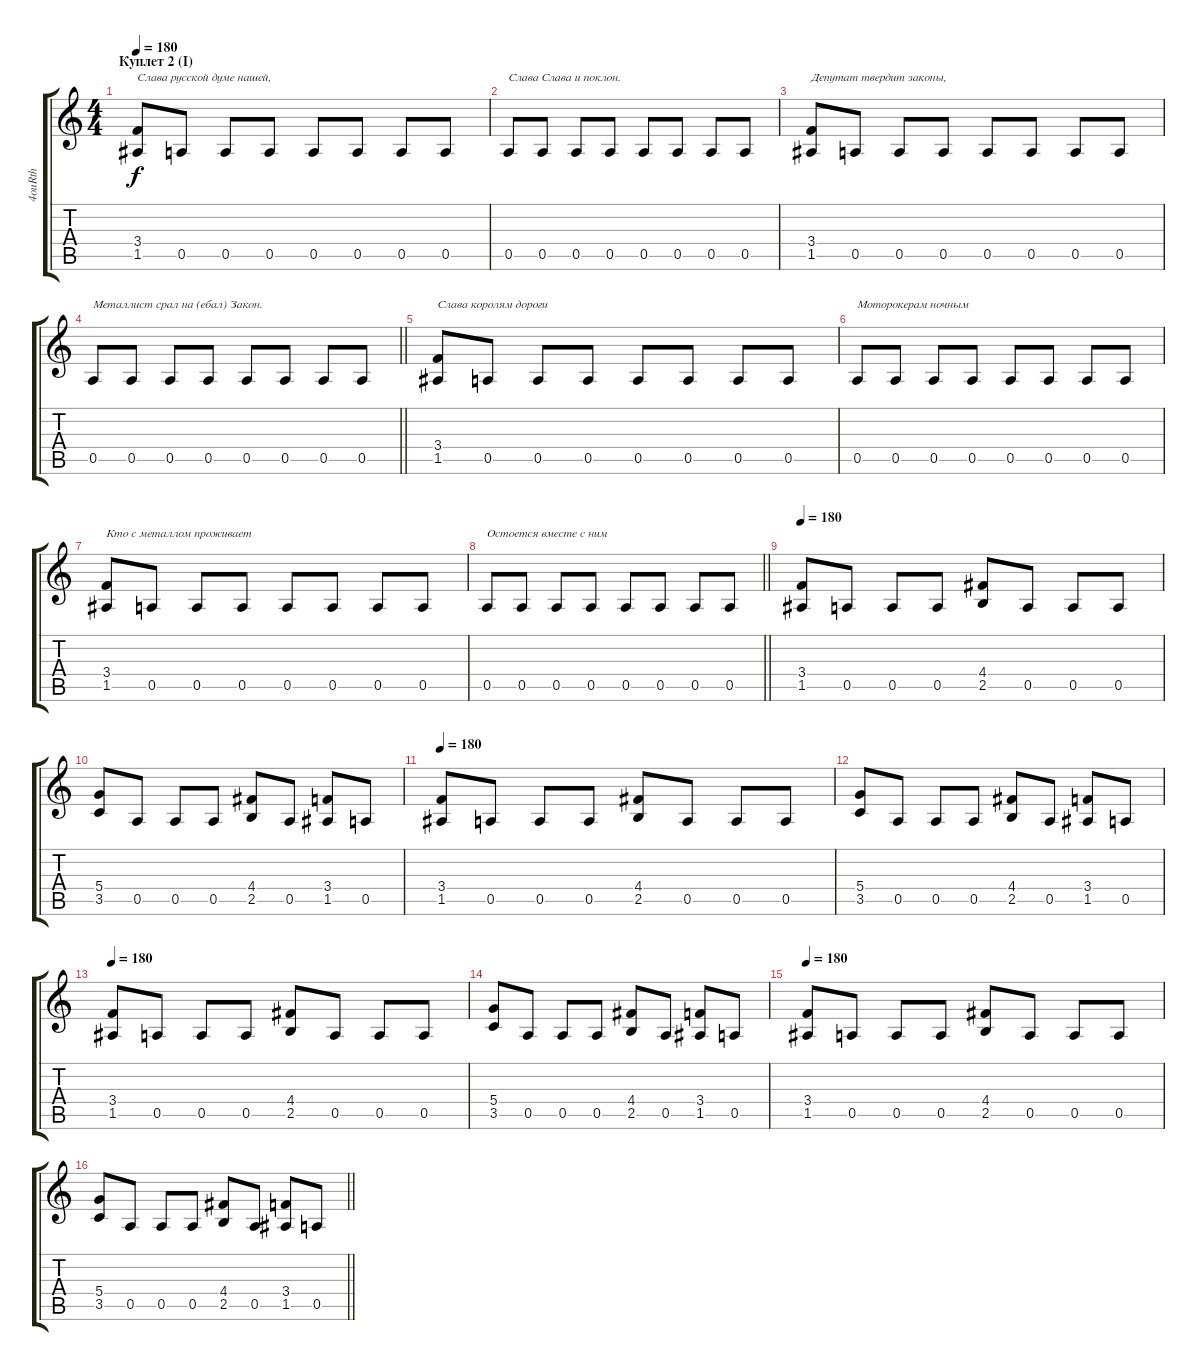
\track ("4ouRth" "4ouRth") {instrument distortionguitar}
\staff {score tabs}
\tuning (E4 B3 G3 D3 A2 E2) {hide}
\ts (4 4)
\section ("" "Куплет 2 (I)")
\tempo 180
\clef g2
\ks c
(3.4 1.5).8{txt "Cлава русской думе нашей," dy f} 0.5.8 0.5.8 0.5.8 0.5.8 0.5.8 0.5.8 0.5.8 |
0.5.8{txt "Слава Слава и поклон."} 0.5.8 0.5.8 0.5.8 0.5.8 0.5.8 0.5.8 0.5.8 |
(3.4 1.5).8{txt "Депутат твердит законы,"} 0.5.8 0.5.8 0.5.8 0.5.8 0.5.8 0.5.8 0.5.8 |
\barLineRight lightlight
0.5.8{txt "Металлист срал на (ебал) Закон."} 0.5.8 0.5.8 0.5.8 0.5.8 0.5.8 0.5.8 0.5.8 |
(3.4 1.5).8{txt "Слава королям дороги"} 0.5.8 0.5.8 0.5.8 0.5.8 0.5.8 0.5.8 0.5.8 |
0.5.8{txt "Моторокерам ночным"} 0.5.8 0.5.8 0.5.8 0.5.8 0.5.8 0.5.8 0.5.8 |
(3.4 1.5).8{txt "Кто с металлом проживает"} 0.5.8 0.5.8 0.5.8 0.5.8 0.5.8 0.5.8 0.5.8 |
\barLineRight lightlight
0.5.8{txt "Остоется вместе с ним"} 0.5.8 0.5.8 0.5.8 0.5.8 0.5.8 0.5.8 0.5.8 |
\section ("" "")
\tempo 180
(3.4 1.5).8 0.5.8 0.5.8 0.5.8 (4.4 2.5).8 0.5.8 0.5.8 0.5.8 |
(5.4 3.5).8 0.5.8 0.5.8 0.5.8 (4.4 2.5).8 0.5.8 (3.4 1.5).8 0.5.8 |
\tempo 180
(3.4 1.5).8 0.5.8 0.5.8 0.5.8 (4.4 2.5).8 0.5.8 0.5.8 0.5.8 |
(5.4 3.5).8 0.5.8 0.5.8 0.5.8 (4.4 2.5).8 0.5.8 (3.4 1.5).8 0.5.8 |
\tempo 180
(3.4 1.5).8 0.5.8 0.5.8 0.5.8 (4.4 2.5).8 0.5.8 0.5.8 0.5.8 |
(5.4 3.5).8 0.5.8 0.5.8 0.5.8 (4.4 2.5).8 0.5.8 (3.4 1.5).8 0.5.8 |
\tempo 180
(3.4 1.5).8 0.5.8 0.5.8 0.5.8 (4.4 2.5).8 0.5.8 0.5.8 0.5.8 |
\barLineRight lightlight
(5.4 3.5).8 0.5.8 0.5.8 0.5.8 (4.4 2.5).8 0.5.8 (3.4 1.5).8 0.5.8
